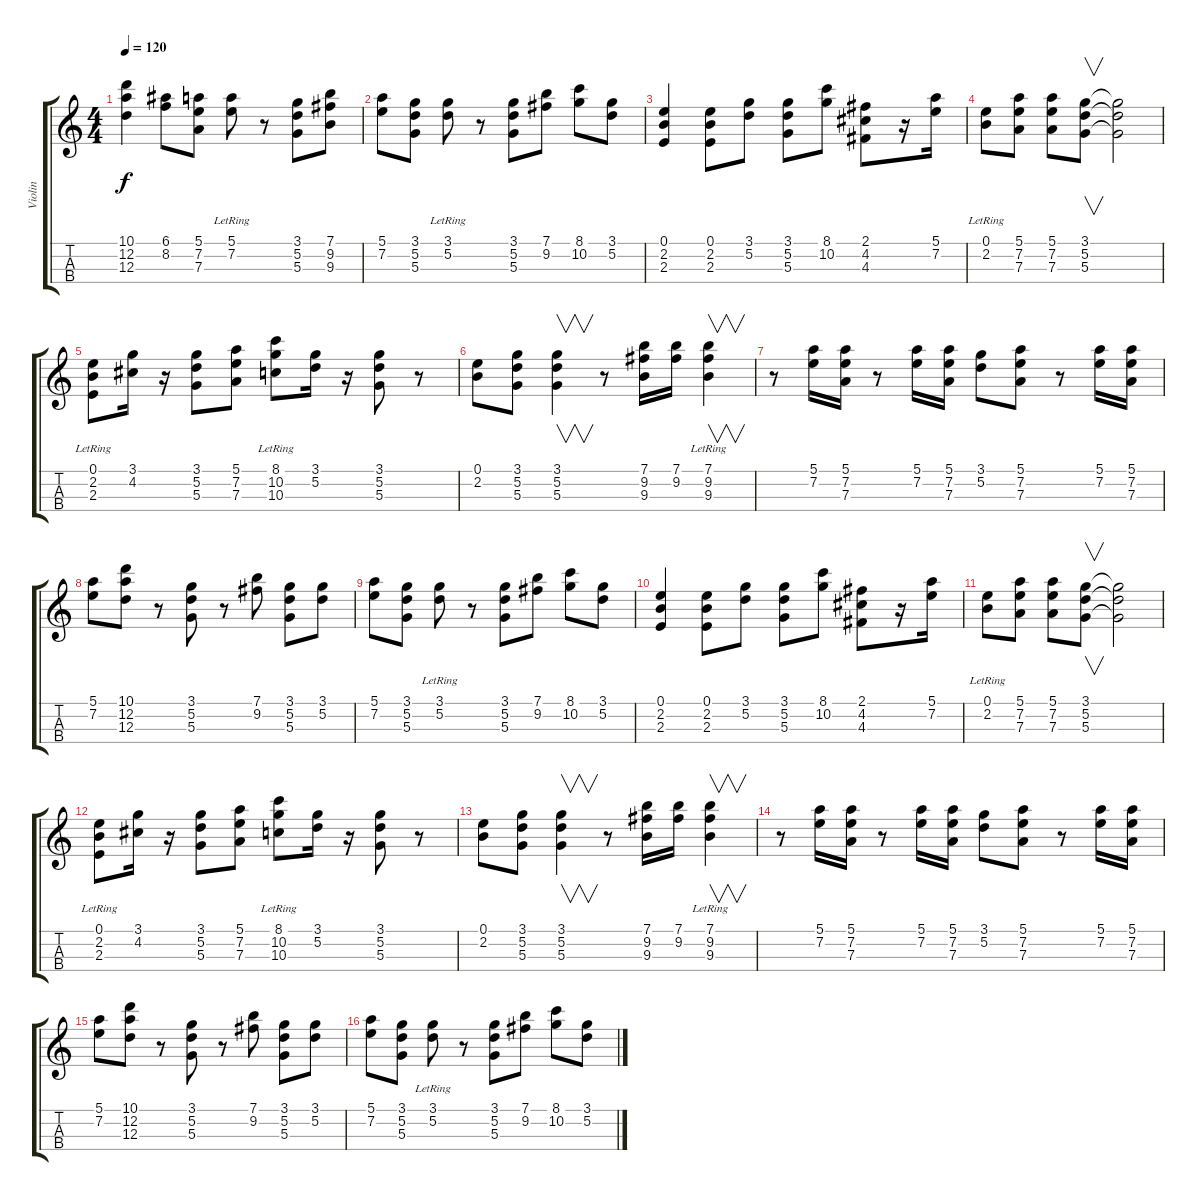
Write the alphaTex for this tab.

\track ("Violin" "Violin") {instrument violin}
\staff {score tabs}
\tuning (E5 A4 D4 G3) {hide}
\ts (4 4)
\tempo 120
\clef g2
\ks c
(10.1 12.2 12.3).4{dy f} (6.1 8.2).8 (5.1 7.2 7.3).8 (5.1{lr} 7.2).8 r.8 (3.1 5.2 5.3).8 (7.1 9.2 9.3).8 |
(5.1 7.2).8 (3.1 5.2 5.3).8 (3.1{lr} 5.2).8 r.8 (3.1 5.2 5.3).8 (7.1 9.2).8 (8.1 10.2).8 (3.1 5.2).8 |
(0.1 2.2 2.3).4 (0.1 2.2 2.3).8 (3.1 5.2).8 (3.1 5.2 5.3).8 (8.1 10.2).8 (2.1 4.2 4.3).8 r.16 (5.1 7.2).16 |
(0.1{lr} 2.2).8 (5.1 7.2 7.3).8 (5.1 7.2 7.3).8 (3.1 5.2 5.3).8{v} (3.1{t} 5.2{t} 5.3{t}).2 |
(0.1{lr} 2.2 2.3).8 (3.1 4.2).16 r.16 (3.1 5.2 5.3).8 (5.1 7.2 7.3).8 (8.1{lr} 10.2 10.3).8 (3.1 5.2).16 r.16 (3.1 5.2 5.3).8 r.8 |
(0.1 2.2).8 (3.1 5.2 5.3).8 (3.1 5.2 5.3).4{v} r.8 (7.1 9.2 9.3).16 (7.1 9.2).16 (7.1{lr} 9.2 9.3).4{v} |
r.8 (5.1 7.2).16 (5.1 7.2 7.3).16 r.8 (5.1 7.2).16 (5.1 7.2 7.3).16 (3.1 5.2).8 (5.1 7.2 7.3).8 r.8 (5.1 7.2).16 (5.1 7.2 7.3).16 |
(5.1 7.2).8 (10.1 12.2 12.3).8 r.8 (3.1 5.2 5.3).8 r.8 (7.1 9.2).8 (3.1 5.2 5.3).8 (3.1 5.2).8 |
(5.1 7.2).8 (3.1 5.2 5.3).8 (3.1{lr} 5.2).8 r.8 (3.1 5.2 5.3).8 (7.1 9.2).8 (8.1 10.2).8 (3.1 5.2).8 |
(0.1 2.2 2.3).4 (0.1 2.2 2.3).8 (3.1 5.2).8 (3.1 5.2 5.3).8 (8.1 10.2).8 (2.1 4.2 4.3).8 r.16 (5.1 7.2).16 |
(0.1{lr} 2.2).8 (5.1 7.2 7.3).8 (5.1 7.2 7.3).8 (3.1 5.2 5.3).8{v} (3.1{t} 5.2{t} 5.3{t}).2 |
(0.1{lr} 2.2 2.3).8 (3.1 4.2).16 r.16 (3.1 5.2 5.3).8 (5.1 7.2 7.3).8 (8.1{lr} 10.2 10.3).8 (3.1 5.2).16 r.16 (3.1 5.2 5.3).8 r.8 |
(0.1 2.2).8 (3.1 5.2 5.3).8 (3.1 5.2 5.3).4{v} r.8 (7.1 9.2 9.3).16 (7.1 9.2).16 (7.1{lr} 9.2 9.3).4{v} |
r.8 (5.1 7.2).16 (5.1 7.2 7.3).16 r.8 (5.1 7.2).16 (5.1 7.2 7.3).16 (3.1 5.2).8 (5.1 7.2 7.3).8 r.8 (5.1 7.2).16 (5.1 7.2 7.3).16 |
(5.1 7.2).8 (10.1 12.2 12.3).8 r.8 (3.1 5.2 5.3).8 r.8 (7.1 9.2).8 (3.1 5.2 5.3).8 (3.1 5.2).8 |
(5.1 7.2).8 (3.1 5.2 5.3).8 (3.1{lr} 5.2).8 r.8 (3.1 5.2 5.3).8 (7.1 9.2).8 (8.1 10.2).8 (3.1 5.2).8
